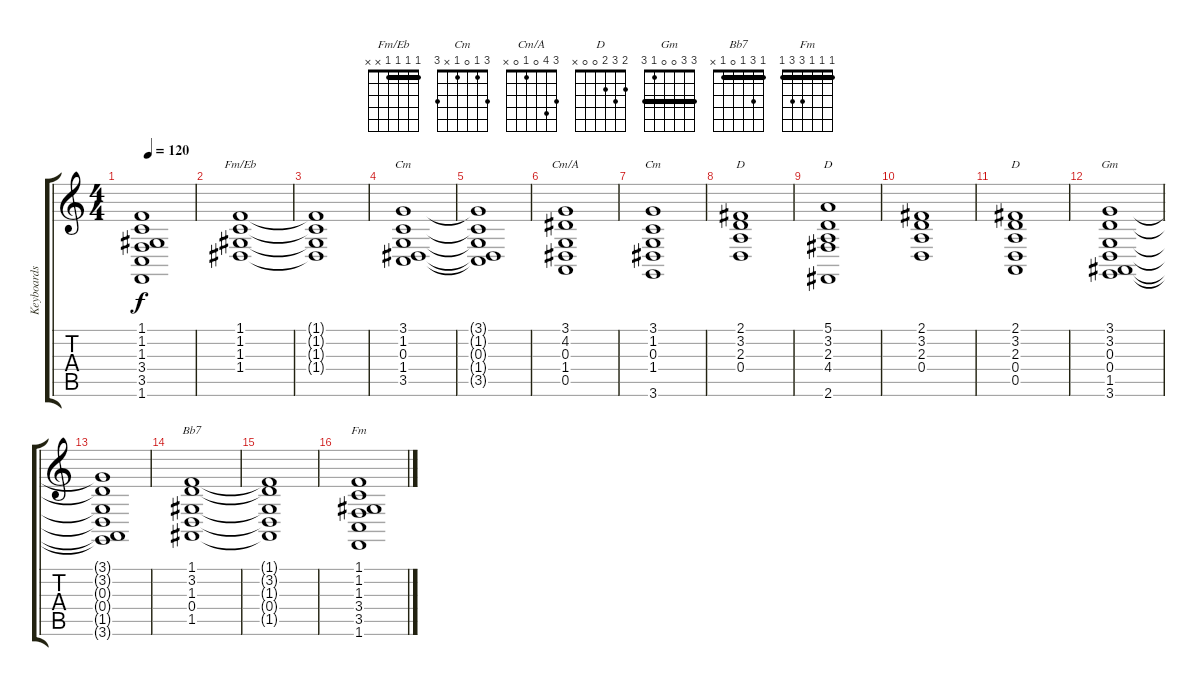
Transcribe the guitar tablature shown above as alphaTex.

\track ("Keyboards" "Keyboards") {instrument drawbarorgan}
\staff {score tabs}
\tuning (E4 B3 G3 D3 A2 E2) {hide}
\chord ("Fm/Eb" 1 1 1 1 x x) {barre 1}
\chord ("Cm" 3 1 0 1 3 x)
\chord ("Cm/A" 3 4 0 1 0 x)
\chord ("Cm" 3 1 0 1 x 3)
\chord ("D" 2 3 2 0 x x)
\chord ("D" 5 3 2 4 x 2) {barre 2}
\chord ("D" 2 3 2 0 0 x)
\chord ("Gm" 3 3 0 0 1 3) {barre 3}
\chord ("Bb7" 1 3 1 0 1 x) {barre 1}
\chord ("Fm" 1 1 1 3 3 1) {barre 1}
\ts (4 4)
\tempo 120
\clef g2
\ks c
(1.1{t} 1.2{t} 1.3{t} 3.4{t} 3.5{t} 1.6{t}).1{dy f} |
(1.1 1.2 1.3 1.4).1{ch "Fm/Eb"} |
(1.1{t} 1.2{t} 1.3{t} 1.4{t}).1 |
(3.1 1.2 0.3 1.4 3.5).1{ch "Cm"} |
(3.1{t} 1.2{t} 0.3{t} 1.4{t} 3.5{t}).1 |
(3.1 4.2 0.3 1.4 0.5).1{ch "Cm/A"} |
(3.1 1.2 0.3 1.4 3.6).1{ch "Cm"} |
(2.1 3.2 2.3 0.4).1{ch "D"} |
(5.1 3.2 2.3 4.4 2.6).1{ch "D"} |
(2.1 3.2 2.3 0.4).1 |
(2.1 3.2 2.3 0.4 0.5).1{ch "D"} |
(3.1 3.2 0.3 0.4 1.5 3.6).1{ch "Gm"} |
(3.1{t} 3.2{t} 0.3{t} 0.4{t} 1.5{t} 3.6{t}).1 |
(1.1 3.2 1.3 0.4 1.5).1{ch "Bb7"} |
(1.1{t} 3.2{t} 1.3{t} 0.4{t} 1.5{t}).1 |
(1.1 1.2 1.3 3.4 3.5 1.6).1{ch "Fm"}
